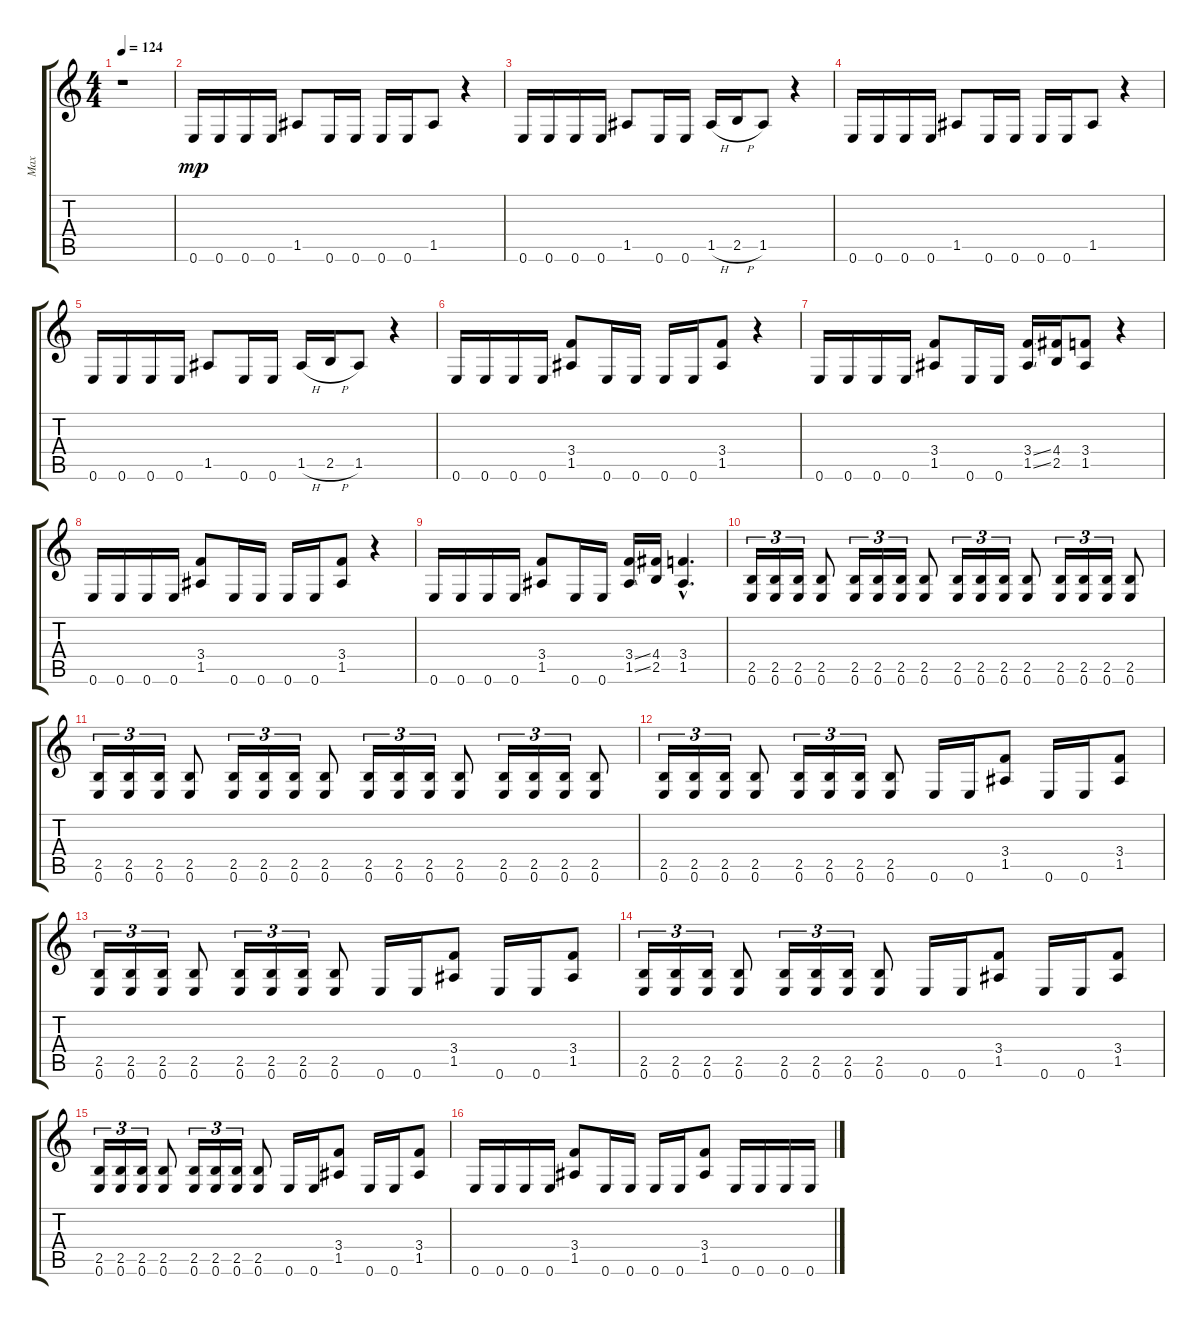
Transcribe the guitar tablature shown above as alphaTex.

\track ("Max" "Max") {instrument distortionguitar}
\staff {score tabs}
\tuning (E4 B3 G3 D3 A2 E2) {hide}
\ts (4 4)
\tempo 124
\clef g2
\ks c
r.1{dy mp instrument distortionguitar} |
0.6.16 0.6.16 0.6.16 0.6.16 1.5.8 0.6.16 0.6.16 0.6.16 0.6.16 1.5.8 r.4 |
0.6.16 0.6.16 0.6.16 0.6.16 1.5.8 0.6.16 0.6.16 1.5{h}.16 2.5{h}.16 1.5.8 r.4 |
0.6.16 0.6.16 0.6.16 0.6.16 1.5.8 0.6.16 0.6.16 0.6.16 0.6.16 1.5.8 r.4 |
0.6.16 0.6.16 0.6.16 0.6.16 1.5.8 0.6.16 0.6.16 1.5{h}.16 2.5{h}.16 1.5.8 r.4 |
0.6.16 0.6.16 0.6.16 0.6.16 (3.4 1.5).8 0.6.16 0.6.16 0.6.16 0.6.16 (3.4 1.5).8 r.4 |
0.6.16 0.6.16 0.6.16 0.6.16 (3.4 1.5).8 0.6.16 0.6.16 (3.4{ss} 1.5{ss}).16 (4.4 2.5).16 (3.4 1.5).8 r.4 |
0.6.16 0.6.16 0.6.16 0.6.16 (3.4 1.5).8 0.6.16 0.6.16 0.6.16 0.6.16 (3.4 1.5).8 r.4 |
0.6.16 0.6.16 0.6.16 0.6.16 (3.4 1.5).8 0.6.16 0.6.16 (3.4{ss} 1.5{ss}).16 (4.4 2.5).16 (3.4{hac} 1.5{hac}).4{d} |
(2.5 0.6).16{tu (3 2)} (2.5 0.6).16{tu (3 2)} (2.5 0.6).16{tu (3 2)} (2.5 0.6).8 (2.5 0.6).16{tu (3 2)} (2.5 0.6).16{tu (3 2)} (2.5 0.6).16{tu (3 2)} (2.5 0.6).8 (2.5 0.6).16{tu (3 2)} (2.5 0.6).16{tu (3 2)} (2.5 0.6).16{tu (3 2)} (2.5 0.6).8 (2.5 0.6).16{tu (3 2)} (2.5 0.6).16{tu (3 2)} (2.5 0.6).16{tu (3 2)} (2.5 0.6).8 |
(2.5 0.6).16{tu (3 2)} (2.5 0.6).16{tu (3 2)} (2.5 0.6).16{tu (3 2)} (2.5 0.6).8 (2.5 0.6).16{tu (3 2)} (2.5 0.6).16{tu (3 2)} (2.5 0.6).16{tu (3 2)} (2.5 0.6).8 (2.5 0.6).16{tu (3 2)} (2.5 0.6).16{tu (3 2)} (2.5 0.6).16{tu (3 2)} (2.5 0.6).8 (2.5 0.6).16{tu (3 2)} (2.5 0.6).16{tu (3 2)} (2.5 0.6).16{tu (3 2)} (2.5 0.6).8 |
(2.5 0.6).16{tu (3 2)} (2.5 0.6).16{tu (3 2)} (2.5 0.6).16{tu (3 2)} (2.5 0.6).8 (2.5 0.6).16{tu (3 2)} (2.5 0.6).16{tu (3 2)} (2.5 0.6).16{tu (3 2)} (2.5 0.6).8 0.6.16 0.6.16 (3.4 1.5).8 0.6.16 0.6.16 (3.4 1.5).8 |
(2.5 0.6).16{tu (3 2)} (2.5 0.6).16{tu (3 2)} (2.5 0.6).16{tu (3 2)} (2.5 0.6).8 (2.5 0.6).16{tu (3 2)} (2.5 0.6).16{tu (3 2)} (2.5 0.6).16{tu (3 2)} (2.5 0.6).8 0.6.16 0.6.16 (3.4 1.5).8 0.6.16 0.6.16 (3.4 1.5).8 |
(2.5 0.6).16{tu (3 2)} (2.5 0.6).16{tu (3 2)} (2.5 0.6).16{tu (3 2)} (2.5 0.6).8 (2.5 0.6).16{tu (3 2)} (2.5 0.6).16{tu (3 2)} (2.5 0.6).16{tu (3 2)} (2.5 0.6).8 0.6.16 0.6.16 (3.4 1.5).8 0.6.16 0.6.16 (3.4 1.5).8 |
(2.5 0.6).16{tu (3 2)} (2.5 0.6).16{tu (3 2)} (2.5 0.6).16{tu (3 2)} (2.5 0.6).8 (2.5 0.6).16{tu (3 2)} (2.5 0.6).16{tu (3 2)} (2.5 0.6).16{tu (3 2)} (2.5 0.6).8 0.6.16 0.6.16 (3.4 1.5).8 0.6.16 0.6.16 (3.4 1.5).8 |
0.6.16 0.6.16 0.6.16 0.6.16 (3.4 1.5).8 0.6.16 0.6.16 0.6.16 0.6.16 (3.4 1.5).8 0.6.16 0.6.16 0.6.16 0.6.16
